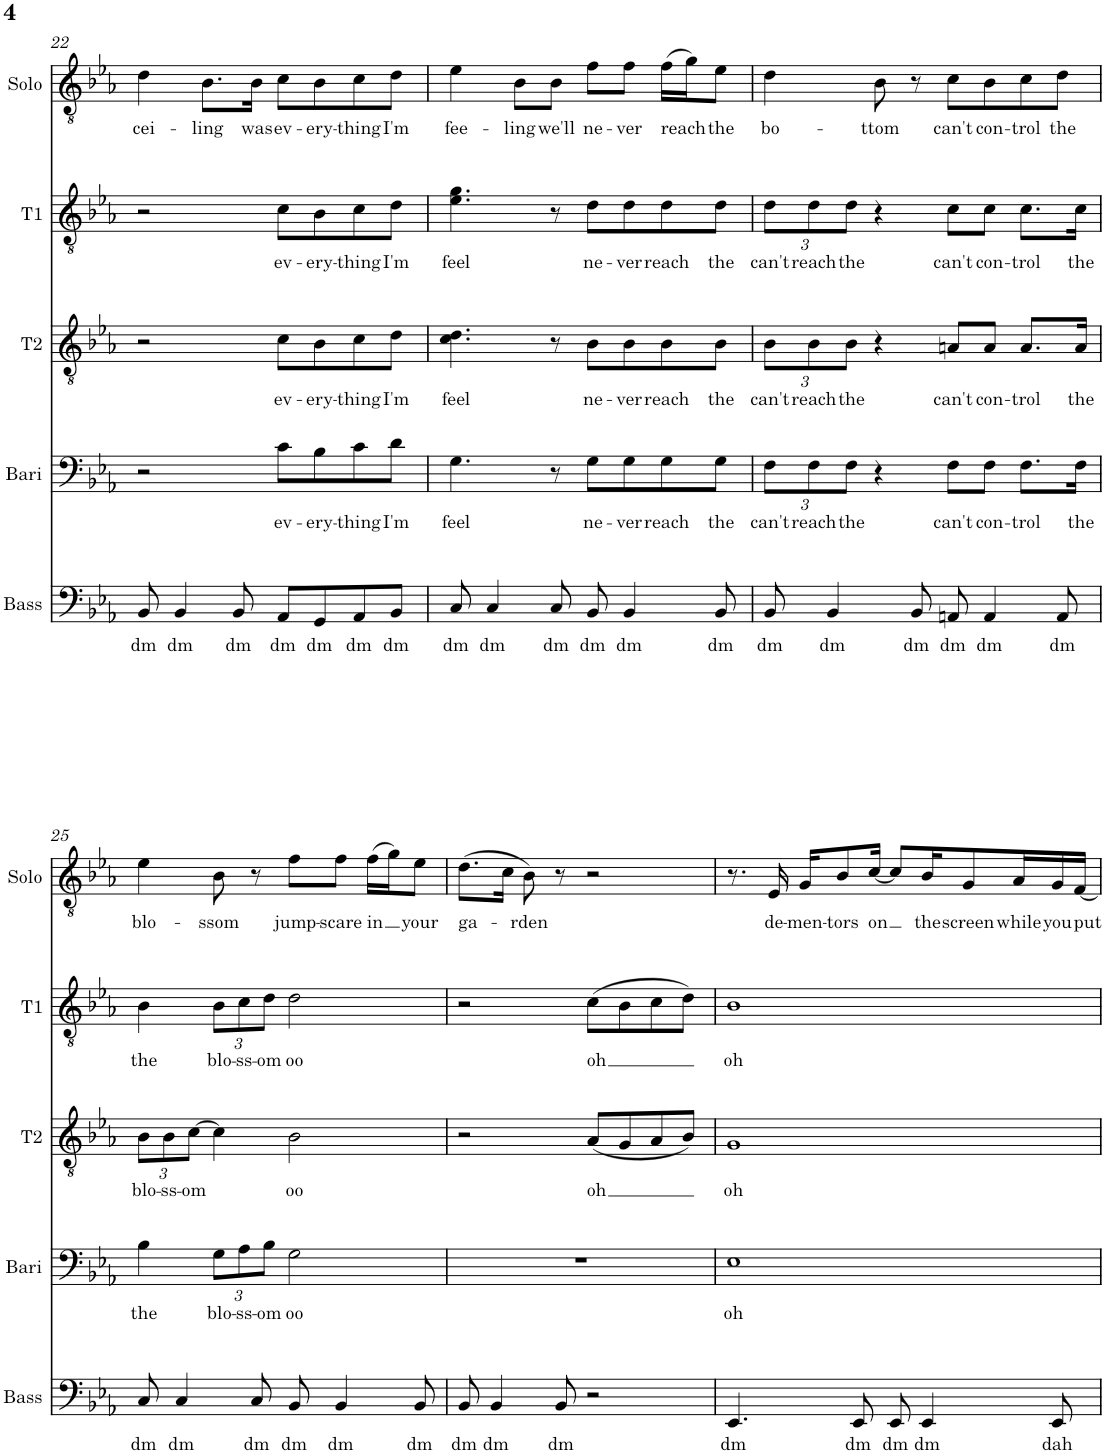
**kern	**text	**kern	**text	**kern	**text	**kern	**text	**kern	**text
*part5	*part5	*part4	*part4	*part3	*part3	*part2	*part2	*part1	*part1
*staff5	*staff5	*staff4	*staff4	*staff3	*staff3	*staff2	*staff2	*staff1	*staff1
*I"Bass	*	*I"Baritone	*	*I"Tenor 2	*	*I"Tenor 1	*	*I"Solo	*
*I'Bass	*	*I'Bari	*	*I'T2	*	*I'T1	*	*I'Solo	*
!!LO:PB:g=z
*clefF4	*	*clefF4	*	*clefGv2	*	*clefGv2	*	*clefGv2	*
*Trd7c12	*	*	*	*	*	*	*	*	*
*k[b-e-a-]	*	*k[b-e-a-]	*	*k[b-e-a-]	*	*k[b-e-a-]	*	*k[b-e-a-]	*
*M4/4	*	*M4/4	*	*M4/4	*	*M4/4	*	*M4/4	*
=22	=22	=22	=22	=22	=22	=22	=22	=22	=22
!	!LO:LY:b	!	!	!	!	!	!	!	!LO:LY:b
8BB-/	dm	2r	.	2r	.	2r	.	4d\	cei-
!	!LO:LY:b	!	!	!	!	!	!	!	!
4BB-/	dm	.	.	.	.	.	.	.	.
!	!	!	!	!	!	!	!	!	!LO:LY:b
.	.	.	.	.	.	.	.	8.B-\L	-ling
!	!LO:LY:b	!	!	!	!	!	!	!	!
8BB-/	dm	.	.	.	.	.	.	.	.
!	!	!	!	!	!	!	!	!	!LO:LY:b
.	.	.	.	.	.	.	.	16B-\Jk	was
!	!LO:LY:b	!	!LO:LY:b	!	!LO:LY:b	!	!LO:LY:b	!	!LO:LY:b
8AA-/L	dm	8c\L	ev-	8c\L	ev-	8c\L	ev-	8c\L	ev-
!	!LO:LY:b	!	!LO:LY:b	!	!LO:LY:b	!	!LO:LY:b	!	!LO:LY:b
8GG/	dm	8B-\	-ery-	8B-\	-ery-	8B-\	-ery-	8B-\	-ery-
!	!LO:LY:b	!	!LO:LY:b	!	!LO:LY:b	!	!LO:LY:b	!	!LO:LY:b
8AA-/	dm	8c\	-thing	8c\	-thing	8c\	-thing	8c\	-thing
!	!LO:LY:b	!	!LO:LY:b	!	!LO:LY:b	!	!LO:LY:b	!	!LO:LY:b
8BB-/J	dm	8d\J	I'm	8d\J	I'm	8d\J	I'm	8d\J	I'm
=23	=23	=23	=23	=23	=23	=23	=23	=23	=23
!	!LO:LY:b	!	!LO:LY:b	!	!LO:LY:b	!	!LO:LY:b	!	!LO:LY:b
8C/	dm	4.G\	feel	4.c\ 4.d\	feel	4.e-\ 4.g\	feel	4e-\	fee-
!	!LO:LY:b	!	!	!	!	!	!	!	!
4C/	dm	.	.	.	.	.	.	.	.
!	!	!	!	!	!	!	!	!	!LO:LY:b
.	.	.	.	.	.	.	.	8B-\L	-ling
!	!LO:LY:b	!	!	!	!	!	!	!	!LO:LY:b
8C/	dm	8r	.	8r	.	8r	.	8B-\J	we'll
!	!LO:LY:b	!	!LO:LY:b	!	!LO:LY:b	!	!LO:LY:b	!	!LO:LY:b
8BB-/	dm	8G\L	ne-	8B-\L	ne-	8d\L	ne-	8f\L	ne-
!	!LO:LY:b	!	!LO:LY:b	!	!LO:LY:b	!	!LO:LY:b	!	!LO:LY:b
4BB-/	dm	8G\	-ver	8B-\	-ver	8d\	-ver	8f\J	-ver
!	!	!	!LO:LY:b	!	!LO:LY:b	!	!LO:LY:b	!	!LO:LY:b
.	.	8G\	reach	8B-\	reach	8d\	reach	(16f\LL	reach
.	.	.	.	.	.	.	.	16g\J)	.
!	!LO:LY:b	!	!LO:LY:b	!	!LO:LY:b	!	!LO:LY:b	!	!LO:LY:b
8BB-/	dm	8G\J	the	8B-\J	the	8d\J	the	8e-\J	the
=24	=24	=24	=24	=24	=24	=24	=24	=24	=24
!	!LO:LY:b	!	!	!	!	!	!	!	!
*	*	*Xbrackettup	*	*	*	*	*	*	*
!	!	!	!LO:LY:b	!	!	!	!	!	!
*	*	*	*	*Xbrackettup	*	*	*	*	*
!	!	!	!	!	!LO:LY:b	!	!	!	!
*	*	*	*	*	*	*Xbrackettup	*	*	*
!	!	!	!	!	!	!	!LO:LY:b	!	!LO:LY:b
8BB-/	dm	12F\L	can't	12B-\L	can't	12d\L	can't	4d\	bo-
!	!	!	!LO:LY:b	!	!LO:LY:b	!	!LO:LY:b	!	!
.	.	12F\	reach	12B-\	reach	12d\	reach	.	.
!	!LO:LY:b	!	!	!	!	!	!	!	!
4BB-/	dm	.	.	.	.	.	.	.	.
!	!	!	!LO:LY:b	!	!LO:LY:b	!	!LO:LY:b	!	!
.	.	12F\J	the	12B-\J	the	12d\J	the	.	.
!	!	!	!	!	!	!	!	!	!LO:LY:b
.	.	4r	.	4r	.	4r	.	8B-\	-ttom
!	!LO:LY:b	!	!	!	!	!	!	!	!
8BB-/	dm	.	.	.	.	.	.	8r	.
!	!LO:LY:b	!	!LO:LY:b	!	!LO:LY:b	!	!LO:LY:b	!	!LO:LY:b
8AAn/	dm	8F\L	can't	8An/L	can't	8c\L	can't	8c\L	can't
!	!LO:LY:b	!	!LO:LY:b	!	!LO:LY:b	!	!LO:LY:b	!	!LO:LY:b
4AA/	dm	8F\J	con-	8A/J	con-	8c\J	con-	8B-\	con-
!	!	!	!LO:LY:b	!	!LO:LY:b	!	!LO:LY:b	!	!LO:LY:b
.	.	8.F\L	-trol	8.A/L	-trol	8.c\L	-trol	8c\	-trol
!	!LO:LY:b	!	!	!	!	!	!	!	!LO:LY:b
8AA/	dm	.	.	.	.	.	.	8d\J	the
!	!	!	!LO:LY:b	!	!LO:LY:b	!	!LO:LY:b	!	!
.	.	16F\Jk	the	16A/Jk	the	16c\Jk	the	.	.
!!LO:LB:g=z
=25	=25	=25	=25	=25	=25	=25	=25	=25	=25
!	!LO:LY:b	!	!LO:LY:b	!	!LO:LY:b	!	!LO:LY:b	!	!LO:LY:b
8C/	dm	4B-\	the	12B-\L	blo-	4B-\	the	4e-\	blo-
!	!	!	!	!	!LO:LY:b	!	!	!	!
.	.	.	.	12B-\	-ss-	.	.	.	.
!	!LO:LY:b	!	!	!	!	!	!	!	!
4C/	dm	.	.	.	.	.	.	.	.
!	!	!	!	!	!LO:LY:b	!	!	!	!
.	.	.	.	[12c\J	-om	.	.	.	.
!	!	!	!LO:LY:b	!	!	!	!LO:LY:b	!	!LO:LY:b
.	.	12G\L	blo-	4c\]	.	12B-\L	blo-	8B-\	-ssom
!	!	!	!LO:LY:b	!	!	!	!LO:LY:b	!	!
.	.	12A-\	-ss-	.	.	12c\	-ss-	.	.
!	!LO:LY:b	!	!	!	!	!	!	!	!
8C/	dm	.	.	.	.	.	.	8r	.
!	!	!	!LO:LY:b	!	!	!	!LO:LY:b	!	!
.	.	12B-\J	-om	.	.	12d\J	-om	.	.
!	!LO:LY:b	!	!LO:LY:b	!	!LO:LY:b	!	!LO:LY:b	!	!LO:LY:b
8BB-/	dm	2G\	oo	2B-\	oo	2d\	oo	8f\L	jump-
!	!LO:LY:b	!	!	!	!	!	!	!	!LO:LY:b
4BB-/	dm	.	.	.	.	.	.	8f\J	-scare
!	!	!	!	!	!	!	!	!	!LO:LY:b
.	.	.	.	.	.	.	.	(16f\LL	in
.	.	.	.	.	.	.	.	16g\J)	.
!	!LO:LY:b	!	!	!	!	!	!	!	!LO:LY:b
8BB-/	dm	.	.	.	.	.	.	8e-\J	your
=26	=26	=26	=26	=26	=26	=26	=26	=26	=26
!	!LO:LY:b	!	!	!	!	!	!	!	!LO:LY:b
8BB-/	dm	1r	.	2r	.	2r	.	(8.d\L	ga-
!	!LO:LY:b	!	!	!	!	!	!	!	!
4BB-/	dm	.	.	.	.	.	.	.	.
.	.	.	.	.	.	.	.	16c\Jk	.
!	!	!	!	!	!	!	!	!	!LO:LY:b
.	.	.	.	.	.	.	.	8B-\)	-rden
!	!LO:LY:b	!	!	!	!	!	!	!	!
8BB-/	dm	.	.	.	.	.	.	8r	.
!	!	!	!	!	!LO:LY:b	!	!LO:LY:b	!	!
2r	.	.	.	(8A-/L	-oh	(8c\L	oh	2r	.
.	.	.	.	8G/	.	8B-\	.	.	.
.	.	.	.	8A-/	.	8c\	.	.	.
.	.	.	.	8B-/J)	.	8d\J)	.	.	.
=27	=27	=27	=27	=27	=27	=27	=27	=27	=27
!	!LO:LY:b	!	!LO:LY:b	!	!LO:LY:b	!	!LO:LY:b	!	!
4.EE-/	dm	1E-	oh	1G	oh	1B-	oh	8.r	.
!	!	!	!	!	!	!	!	!	!LO:LY:b
.	.	.	.	.	.	.	.	16E-/	de-
!	!	!	!	!	!	!	!	!	!LO:LY:b
.	.	.	.	.	.	.	.	16G/KL	-men-
!	!	!	!	!	!	!	!	!	!LO:LY:b
.	.	.	.	.	.	.	.	8B-/	-tors
!	!LO:LY:b	!	!	!	!	!	!	!	!
8EE-/	dm	.	.	.	.	.	.	.	.
!	!	!	!	!	!	!	!	!	!LO:LY:b
.	.	.	.	.	.	.	.	[16c/Jk	on
!	!LO:LY:b	!	!	!	!	!	!	!	!
8EE-/	dm	.	.	.	.	.	.	8c/L]	.
!	!LO:LY:b	!	!	!	!	!	!	!	!LO:LY:b
4EE-/	dm	.	.	.	.	.	.	16B-/K	the
!	!	!	!	!	!	!	!	!	!LO:LY:b
.	.	.	.	.	.	.	.	8G/	screen
!	!	!	!	!	!	!	!	!	!LO:LY:b
.	.	.	.	.	.	.	.	16A-/L	while
!	!LO:LY:b	!	!	!	!	!	!	!	!LO:LY:b
8EE-/	dah	.	.	.	.	.	.	16G/	you
!	!	!	!	!	!	!	!	!	!LO:LY:b
.	.	.	.	.	.	.	.	[16F/JJ	put
=	=	=	=	=	=	=	=	=	=
*-	*-	*-	*-	*-	*-	*-	*-	*-	*-
